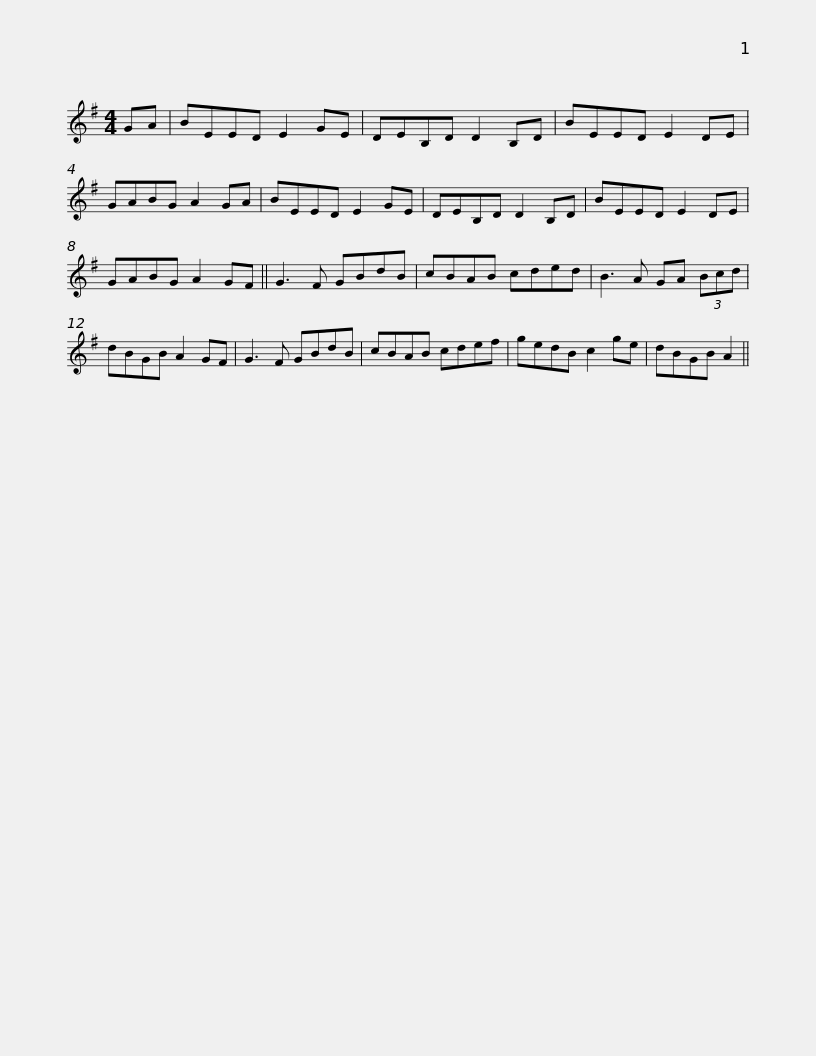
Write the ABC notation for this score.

X:1
L:1/8
M:4/4
I:linebreak $
K:Emin
V:1 treble
V:1
 GA | BEED E2 GE | DEB,D D2 B,D | BEED E2 DE | GABG A2 GA | %5
 BEED E2 GE |$ DEB,D D2 B,D | BEED E2 DE | GABG A2 GF || G3 F GBdB | %10
 cBAB cded | B3 A GA (3Bcd |$ dBGB A2 GF | G3 F GBdB | cBAB cdef | %15
 gedB c2 ge | dBGB A2 || %17
